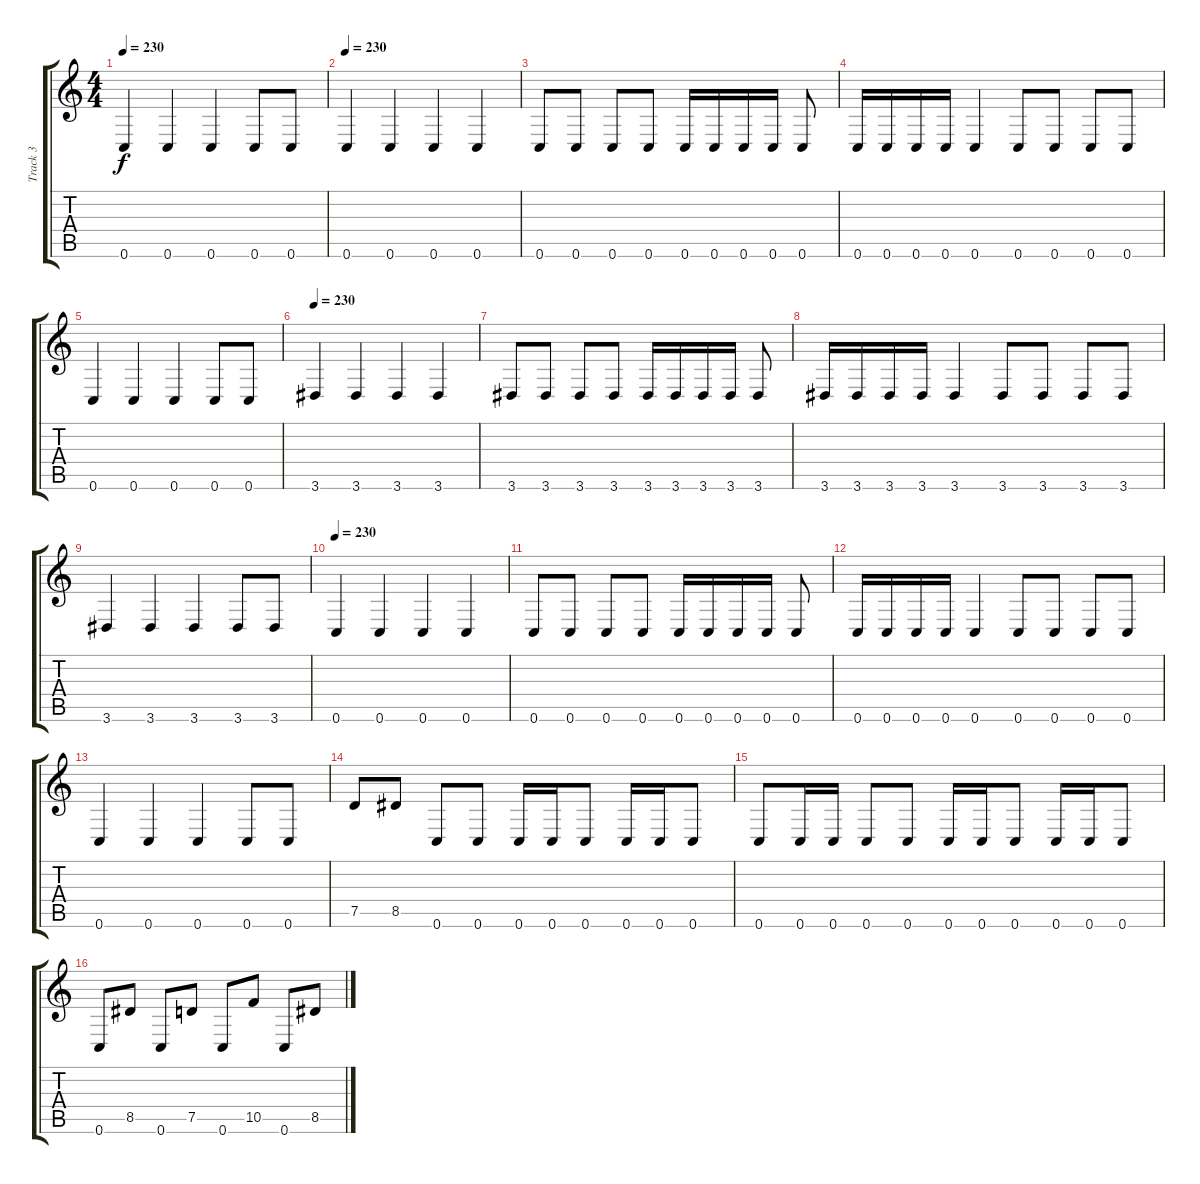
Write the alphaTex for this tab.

\track ("Track 3" "Track 3") {instrument distortionguitar}
\staff {score tabs}
\tuning (D4 A3 F3 C3 G2 C2) {hide}
\ts (4 4)
\tempo 230
\clef g2
\ks c
0.6.4{dy f} 0.6.4 0.6.4 0.6.8 0.6.8 |
\tempo 230
0.6.4 0.6.4 0.6.4 0.6.4 |
0.6.8 0.6.8 0.6.8 0.6.8 0.6.16 0.6.16 0.6.16 0.6.16 0.6.8 |
0.6.16 0.6.16 0.6.16 0.6.16 0.6.4 0.6.8 0.6.8 0.6.8 0.6.8 |
0.6.4 0.6.4 0.6.4 0.6.8 0.6.8 |
\tempo 230
3.6.4 3.6.4 3.6.4 3.6.4 |
3.6.8 3.6.8 3.6.8 3.6.8 3.6.16 3.6.16 3.6.16 3.6.16 3.6.8 |
3.6.16 3.6.16 3.6.16 3.6.16 3.6.4 3.6.8 3.6.8 3.6.8 3.6.8 |
3.6.4 3.6.4 3.6.4 3.6.8 3.6.8 |
\tempo 230
0.6.4 0.6.4 0.6.4 0.6.4 |
0.6.8 0.6.8 0.6.8 0.6.8 0.6.16 0.6.16 0.6.16 0.6.16 0.6.8 |
0.6.16 0.6.16 0.6.16 0.6.16 0.6.4 0.6.8 0.6.8 0.6.8 0.6.8 |
0.6.4 0.6.4 0.6.4 0.6.8 0.6.8 |
7.5.8 8.5.8 0.6.8 0.6.8 0.6.16 0.6.16 0.6.8 0.6.16 0.6.16 0.6.8 |
0.6.8 0.6.16 0.6.16 0.6.8 0.6.8 0.6.16 0.6.16 0.6.8 0.6.16 0.6.16 0.6.8 |
0.6.8 8.5.8 0.6.8 7.5.8 0.6.8 10.5.8 0.6.8 8.5.8
